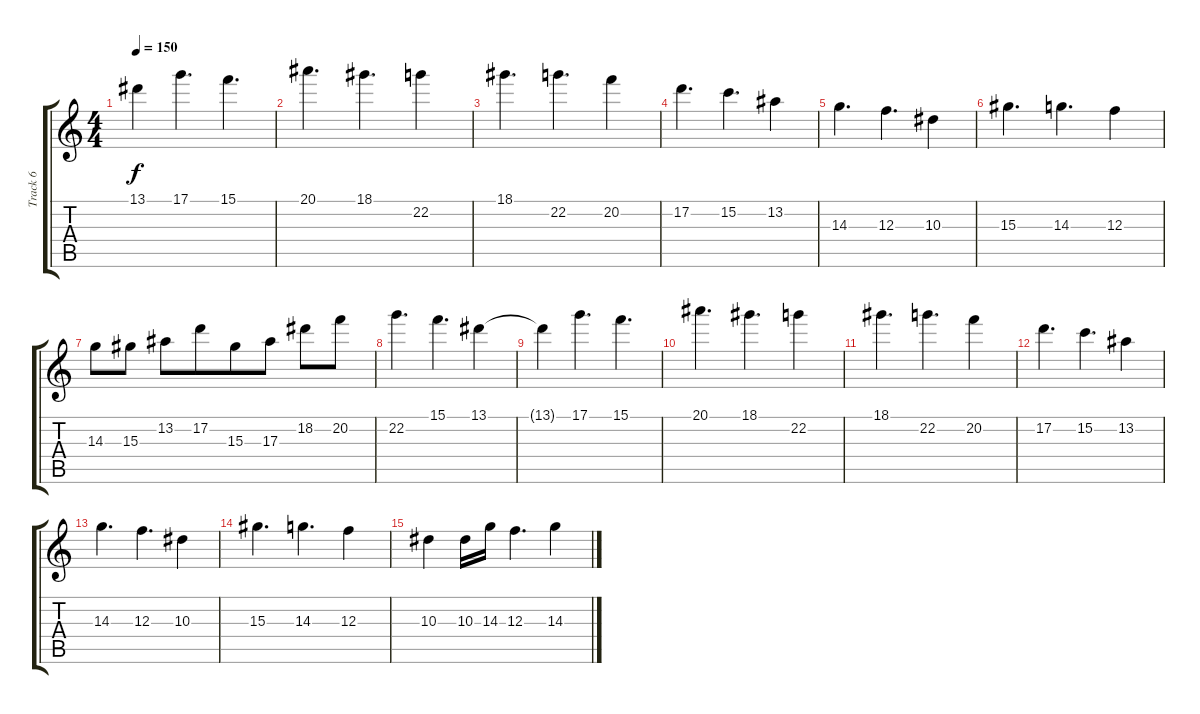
\track ("Track 6" "Track 6") {instrument distortionguitar}
\staff {score tabs}
\tuning (D4 A3 F3 C3 G2 C2) {hide}
\ts (4 4)
\tempo 150
\clef g2
\ks c
13.1{t}.4{dy f} 17.1.4{d} 15.1.4{d} |
20.1.4{d} 18.1.4{d} 22.2.4 |
18.1.4{d} 22.2.4{d} 20.2.4 |
17.2.4{d} 15.2.4{d} 13.2.4 |
14.3.4{d} 12.3.4{d} 10.3.4 |
15.3.4{d} 14.3.4{d} 12.3.4 |
14.3.8{beam merge} 15.3.8 13.2.8 17.2.8{beam merge} 15.3.8 17.3.8 18.2.8 20.2.8 |
22.2.4{d volume 13 instrument distortionguitar} 15.1.4{d} 13.1.4 |
13.1{t}.4 17.1.4{d} 15.1.4{d} |
20.1.4{d} 18.1.4{d} 22.2.4 |
18.1.4{d} 22.2.4{d} 20.2.4 |
17.2.4{d} 15.2.4{d} 13.2.4 |
14.3.4{d} 12.3.4{d} 10.3.4 |
15.3.4{d} 14.3.4{d} 12.3.4 |
10.3.4 10.3.16 14.3.16 12.3.4{d} 14.3.4
